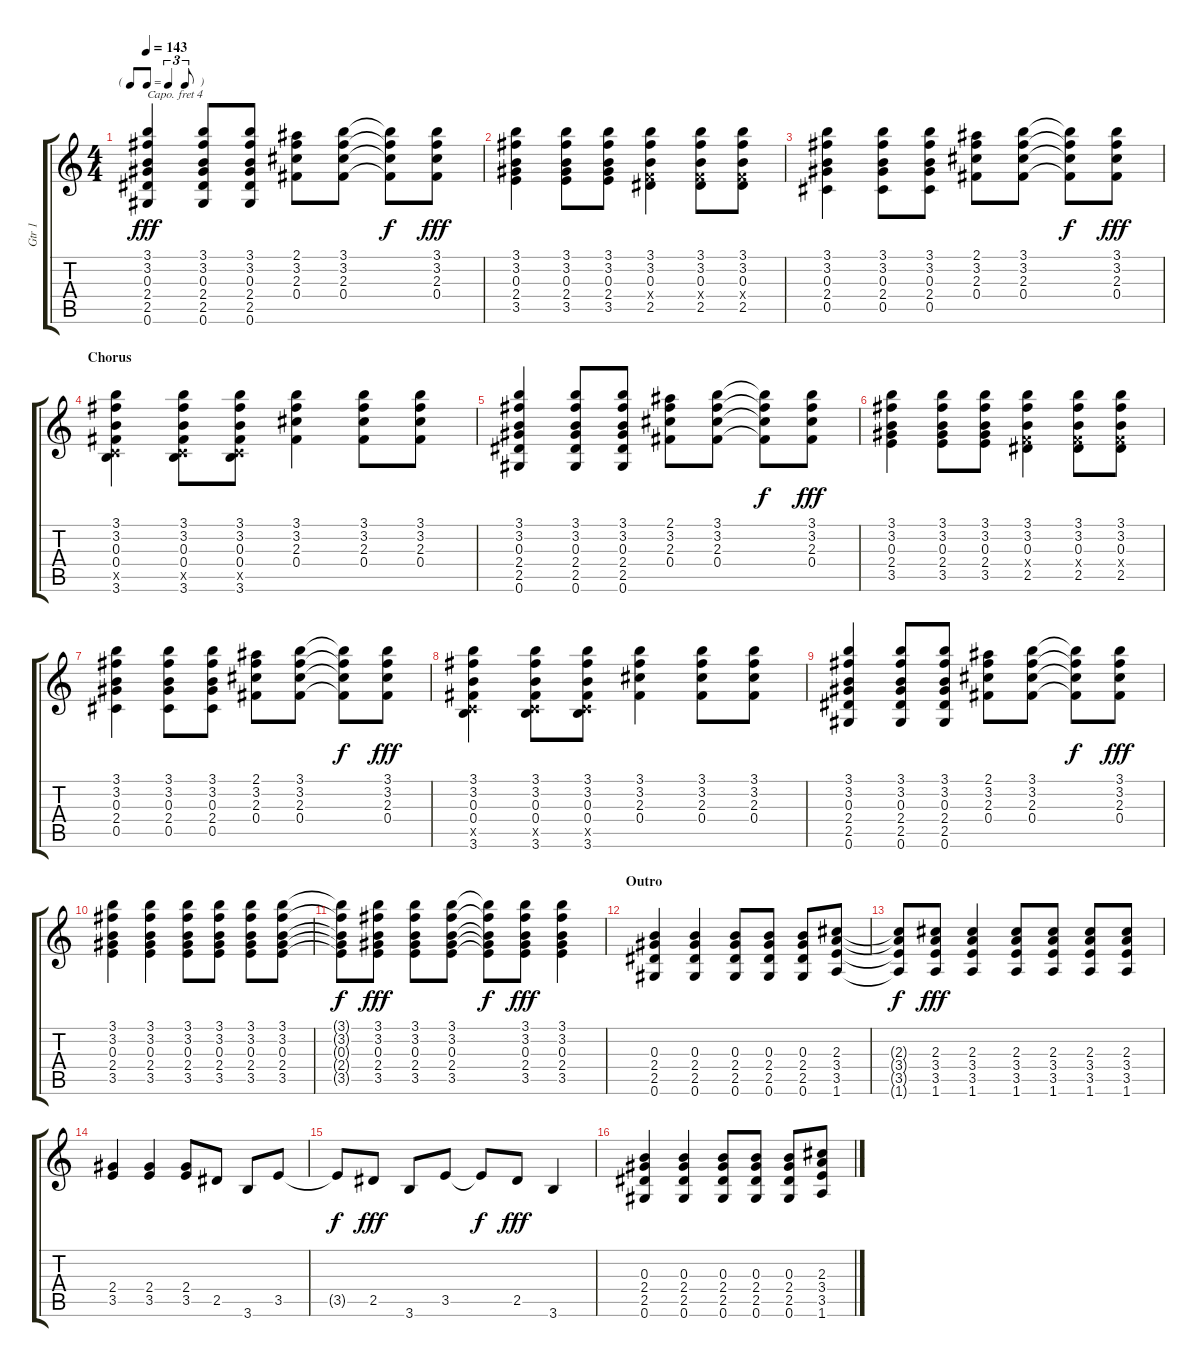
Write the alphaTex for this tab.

\track ("Gtr 1" "Gtr 1") {instrument overdrivenguitar}
\staff {score tabs}
\capo 4
\tuning (E4 B3 G3 D3 A2 E2) {hide}
\ts (4 4)
\tf triplet8th
\tempo 143
\clef g2
\ks c
(3.1 3.2 0.3 2.4 2.5 0.6).4{dy fff} (3.1 3.2 0.3 2.4 2.5 0.6).8 (3.1 3.2 0.3 2.4 2.5 0.6).8 (2.1 3.2 2.3 0.4).8 (3.1 3.2 2.3 0.4).8 (3.1{t} 3.2{t} 2.3{t} 0.4{t}).8{dy f} (3.1 3.2 2.3 0.4).8{dy fff} |
(3.1 3.2 0.3 2.4 3.5).4 (3.1 3.2 0.3 2.4 3.5).8 (3.1 3.2 0.3 2.4 3.5).8 (3.1 3.2 0.3 -1.4{x} 2.5).4 (3.1 3.2 0.3 -1.4{x} 2.5).8 (3.1 3.2 0.3 -1.4{x} 2.5).8 |
(3.1 3.2 0.3 2.4 0.5).4 (3.1 3.2 0.3 2.4 0.5).8 (3.1 3.2 0.3 2.4 0.5).8 (2.1 3.2 2.3 0.4).8 (3.1 3.2 2.3 0.4).8 (3.1{t} 3.2{t} 2.3{t} 0.4{t}).8{dy f} (3.1 3.2 2.3 0.4).8{dy fff} |
\section ("" "Chorus")
(3.1 3.2 0.3 0.4 -1.5{x} 3.6).4 (3.1 3.2 0.3 0.4 -1.5{x} 3.6).8 (3.1 3.2 0.3 0.4 -1.5{x} 3.6).8 (3.1 3.2 2.3 0.4).4 (3.1 3.2 2.3 0.4).8 (3.1 3.2 2.3 0.4).8 |
(3.1 3.2 0.3 2.4 2.5 0.6).4 (3.1 3.2 0.3 2.4 2.5 0.6).8 (3.1 3.2 0.3 2.4 2.5 0.6).8 (2.1 3.2 2.3 0.4).8 (3.1 3.2 2.3 0.4).8 (3.1{t} 3.2{t} 2.3{t} 0.4{t}).8{dy f} (3.1 3.2 2.3 0.4).8{dy fff} |
(3.1 3.2 0.3 2.4 3.5).4 (3.1 3.2 0.3 2.4 3.5).8 (3.1 3.2 0.3 2.4 3.5).8 (3.1 3.2 0.3 -1.4{x} 2.5).4 (3.1 3.2 0.3 -1.4{x} 2.5).8 (3.1 3.2 0.3 -1.4{x} 2.5).8 |
(3.1 3.2 0.3 2.4 0.5).4 (3.1 3.2 0.3 2.4 0.5).8 (3.1 3.2 0.3 2.4 0.5).8 (2.1 3.2 2.3 0.4).8 (3.1 3.2 2.3 0.4).8 (3.1{t} 3.2{t} 2.3{t} 0.4{t}).8{dy f} (3.1 3.2 2.3 0.4).8{dy fff} |
(3.1 3.2 0.3 0.4 -1.5{x} 3.6).4 (3.1 3.2 0.3 0.4 -1.5{x} 3.6).8 (3.1 3.2 0.3 0.4 -1.5{x} 3.6).8 (3.1 3.2 2.3 0.4).4 (3.1 3.2 2.3 0.4).8 (3.1 3.2 2.3 0.4).8 |
(3.1 3.2 0.3 2.4 2.5 0.6).4 (3.1 3.2 0.3 2.4 2.5 0.6).8 (3.1 3.2 0.3 2.4 2.5 0.6).8 (2.1 3.2 2.3 0.4).8 (3.1 3.2 2.3 0.4).8 (3.1{t} 3.2{t} 2.3{t} 0.4{t}).8{dy f} (3.1 3.2 2.3 0.4).8{dy fff} |
(3.1 3.2 0.3 2.4 3.5).4 (3.1 3.2 0.3 2.4 3.5).4 (3.1 3.2 0.3 2.4 3.5).8 (3.1 3.2 0.3 2.4 3.5).8 (3.1 3.2 0.3 2.4 3.5).8 (3.1 3.2 0.3 2.4 3.5).8 |
(3.1{t} 3.2{t} 0.3{t} 2.4{t} 3.5{t}).8{dy f} (3.1 3.2 0.3 2.4 3.5).8{dy fff} (3.1 3.2 0.3 2.4 3.5).8 (3.1 3.2 0.3 2.4 3.5).8 (3.1{t} 3.2{t} 0.3{t} 2.4{t} 3.5{t}).8{dy f} (3.1 3.2 0.3 2.4 3.5).8{dy fff} (3.1 3.2 0.3 2.4 3.5).4 |
\section ("" "Outro")
(0.3 2.4 2.5 0.6).4{instrument distortionguitar} (0.3 2.4 2.5 0.6).4 (0.3 2.4 2.5 0.6).8 (0.3 2.4 2.5 0.6).8 (0.3 2.4 2.5 0.6).8 (2.3 3.4 3.5 1.6).8 |
(2.3{t} 3.4{t} 3.5{t} 1.6{t}).8{dy f} (2.3 3.4 3.5 1.6).8{dy fff} (2.3 3.4 3.5 1.6).4 (2.3 3.4 3.5 1.6).8 (2.3 3.4 3.5 1.6).8 (2.3 3.4 3.5 1.6).8 (2.3 3.4 3.5 1.6).8 |
(2.4 3.5).4 (2.4 3.5).4 (2.4 3.5).8 2.5.8 3.6.8 3.5.8 |
3.5{t}.8{dy f} 2.5.8{dy fff} 3.6.8 3.5.8 3.5{t}.8{dy f} 2.5.8{dy fff} 3.6.4 |
(0.3 2.4 2.5 0.6).4 (0.3 2.4 2.5 0.6).4 (0.3 2.4 2.5 0.6).8 (0.3 2.4 2.5 0.6).8 (0.3 2.4 2.5 0.6).8 (2.3 3.4 3.5 1.6).8
